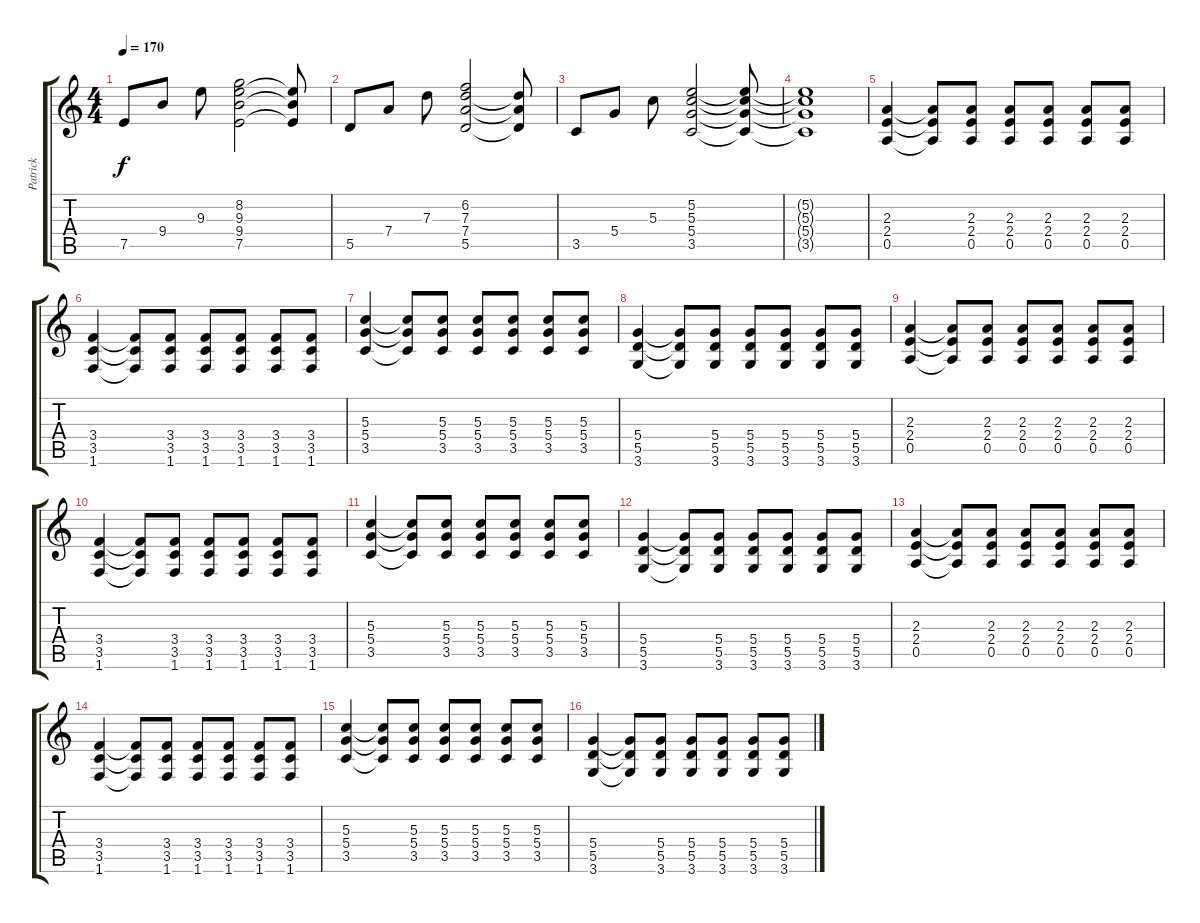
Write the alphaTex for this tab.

\track ("Patrick" "Patrick") {instrument distortionguitar}
\staff {score tabs}
\tuning (E4 B3 G3 D3 A2 E2) {hide}
\ts (4 4)
\tempo 170
\clef g2
\ks c
7.5.8{dy f} 9.4.8 9.3.8 (8.2 9.3 9.4 7.5).2 (9.3{t} 9.4{t} 7.5{t}).8 |
5.5.8 7.4.8 7.3.8 (6.2 7.3 7.4 5.5).2 (7.3{t} 7.4{t} 5.5{t}).8 |
3.5.8 5.4.8 5.3.8 (5.2 5.3 5.4 3.5).2 (5.2{t} 5.3{t} 5.4{t} 3.5{t}).8 |
(5.2{t} 5.3{t} 5.4{t} 3.5{t}).1 |
(2.3 2.4 0.5).4 (2.3{t} 2.4{t} 0.5{t}).8 (2.3 2.4 0.5).8 (2.3 2.4 0.5).8 (2.3 2.4 0.5).8 (2.3 2.4 0.5).8 (2.3 2.4 0.5).8 |
(3.4 3.5 1.6).4 (3.4{t} 3.5{t} 1.6{t}).8 (3.4 3.5 1.6).8 (3.4 3.5 1.6).8 (3.4 3.5 1.6).8 (3.4 3.5 1.6).8 (3.4 3.5 1.6).8 |
(5.3 5.4 3.5).4 (5.3{t} 5.4{t} 3.5{t}).8 (5.3 5.4 3.5).8 (5.3 5.4 3.5).8 (5.3 5.4 3.5).8 (5.3 5.4 3.5).8 (5.3 5.4 3.5).8 |
(5.4 5.5 3.6).4 (5.4{t} 5.5{t} 3.6{t}).8 (5.4 5.5 3.6).8 (5.4 5.5 3.6).8 (5.4 5.5 3.6).8 (5.4 5.5 3.6).8 (5.4 5.5 3.6).8 |
(2.3 2.4 0.5).4 (2.3{t} 2.4{t} 0.5{t}).8 (2.3 2.4 0.5).8 (2.3 2.4 0.5).8 (2.3 2.4 0.5).8 (2.3 2.4 0.5).8 (2.3 2.4 0.5).8 |
(3.4 3.5 1.6).4 (3.4{t} 3.5{t} 1.6{t}).8 (3.4 3.5 1.6).8 (3.4 3.5 1.6).8 (3.4 3.5 1.6).8 (3.4 3.5 1.6).8 (3.4 3.5 1.6).8 |
(5.3 5.4 3.5).4 (5.3{t} 5.4{t} 3.5{t}).8 (5.3 5.4 3.5).8 (5.3 5.4 3.5).8 (5.3 5.4 3.5).8 (5.3 5.4 3.5).8 (5.3 5.4 3.5).8 |
(5.4 5.5 3.6).4 (5.4{t} 5.5{t} 3.6{t}).8 (5.4 5.5 3.6).8 (5.4 5.5 3.6).8 (5.4 5.5 3.6).8 (5.4 5.5 3.6).8 (5.4 5.5 3.6).8 |
(2.3 2.4 0.5).4 (2.3{t} 2.4{t} 0.5{t}).8 (2.3 2.4 0.5).8 (2.3 2.4 0.5).8 (2.3 2.4 0.5).8 (2.3 2.4 0.5).8 (2.3 2.4 0.5).8 |
(3.4 3.5 1.6).4 (3.4{t} 3.5{t} 1.6{t}).8 (3.4 3.5 1.6).8 (3.4 3.5 1.6).8 (3.4 3.5 1.6).8 (3.4 3.5 1.6).8 (3.4 3.5 1.6).8 |
(5.3 5.4 3.5).4 (5.3{t} 5.4{t} 3.5{t}).8 (5.3 5.4 3.5).8 (5.3 5.4 3.5).8 (5.3 5.4 3.5).8 (5.3 5.4 3.5).8 (5.3 5.4 3.5).8 |
(5.4 5.5 3.6).4 (5.4{t} 5.5{t} 3.6{t}).8 (5.4 5.5 3.6).8 (5.4 5.5 3.6).8 (5.4 5.5 3.6).8 (5.4 5.5 3.6).8 (5.4 5.5 3.6).8
